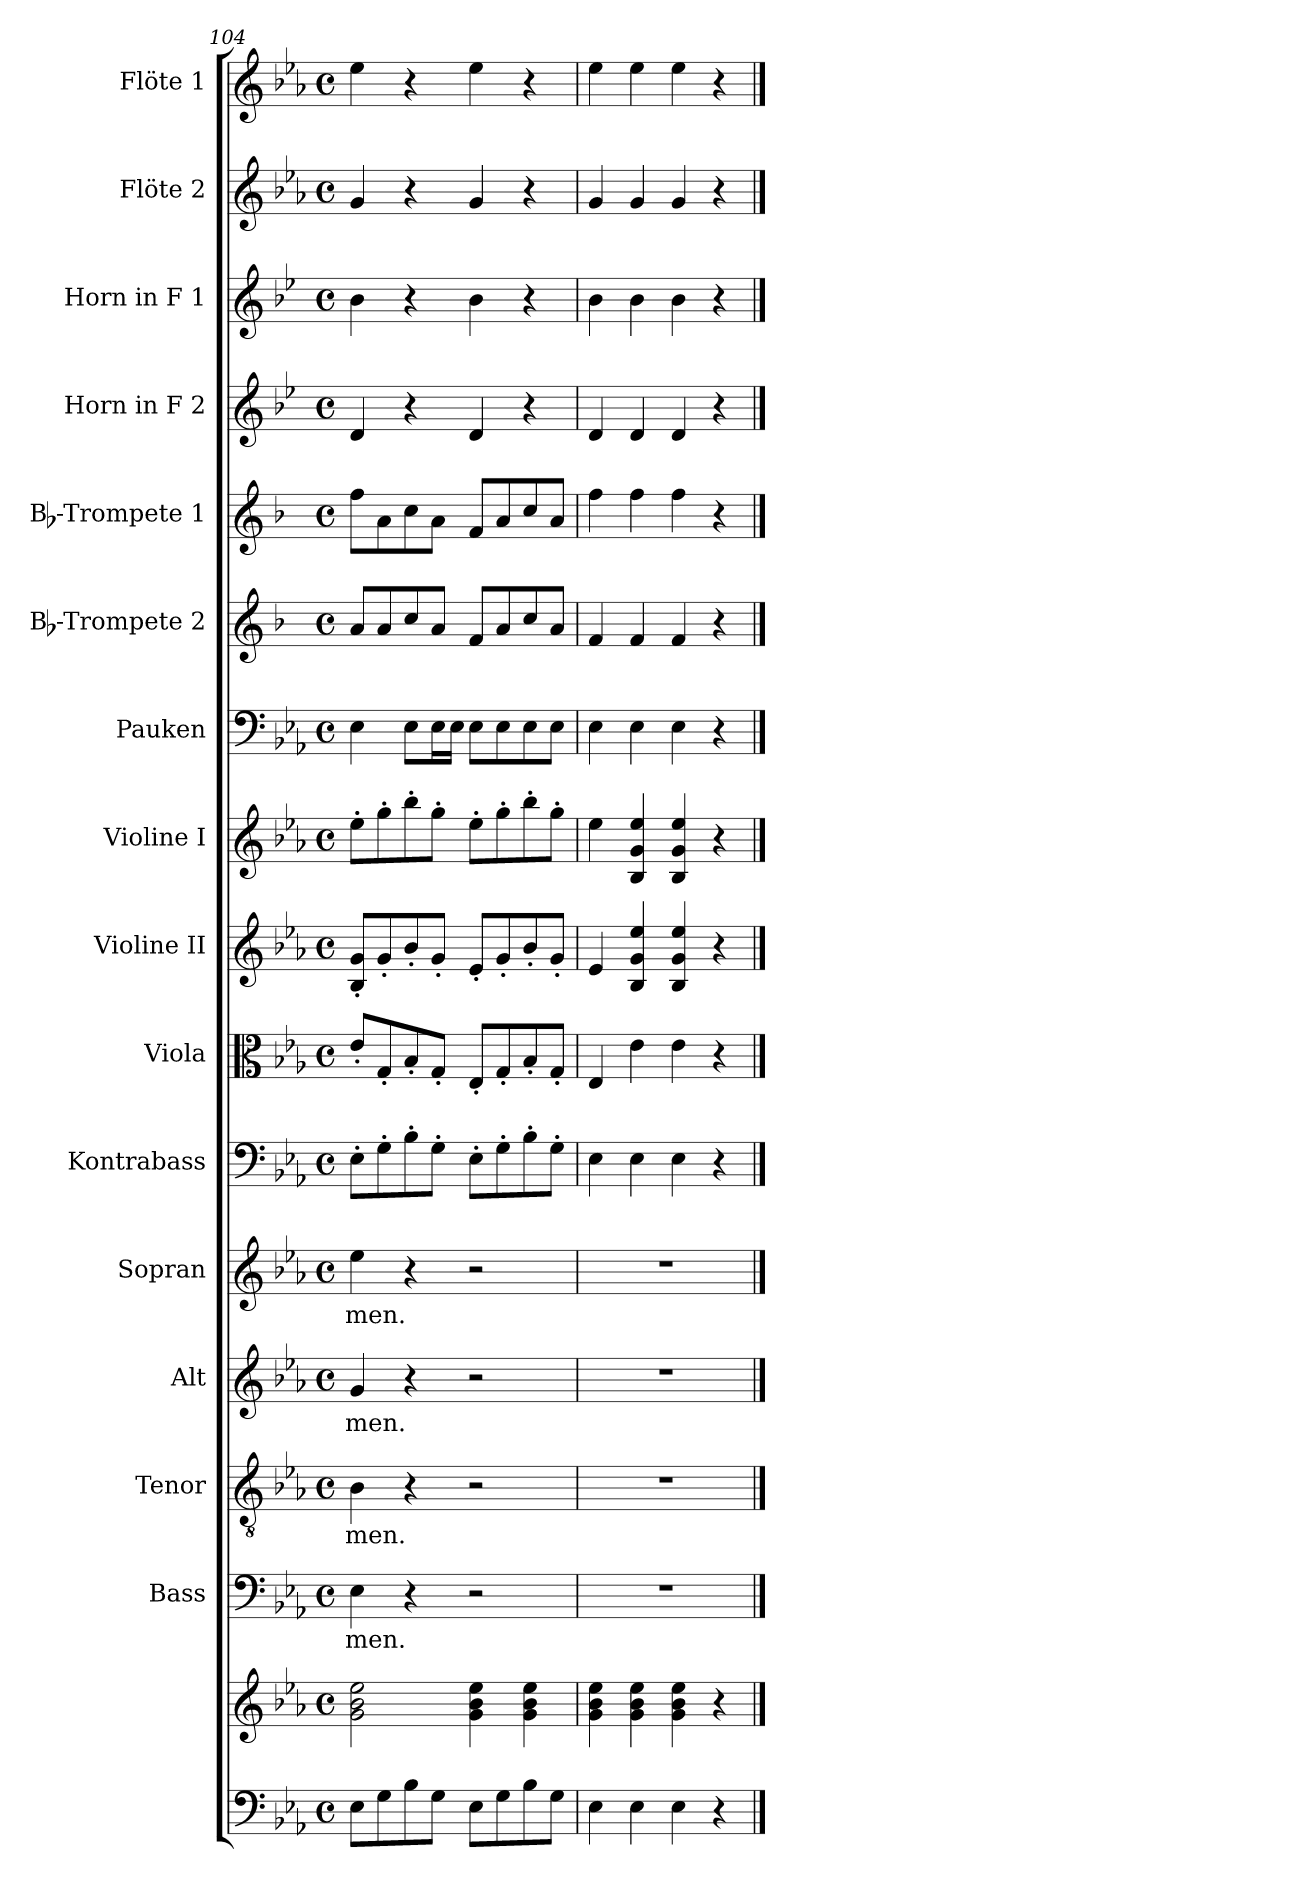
**kern	**kern	**kern	**text	**kern	**text	**kern	**text	**kern	**text	**kern	**kern	**kern	**kern	**kern	**kern	**kern	**kern	**kern	**kern	**kern
*part16	*part16	*part15	*part15	*part14	*part14	*part13	*part13	*part12	*part12	*part11	*part10	*part9	*part8	*part7	*part6	*part5	*part4	*part3	*part2	*part1
*staff17	*staff16	*staff15	*staff15	*staff14	*staff14	*staff13	*staff13	*staff12	*staff12	*staff11	*staff10	*staff9	*staff8	*staff7	*staff6	*staff5	*staff4	*staff3	*staff2	*staff1
*	*	*I"Bass	*	*I"Tenor	*	*I"Alt	*	*I"Sopran	*	*I"Kontrabass	*I"Viola	*I"Violine II	*I"Violine I	*I"Pauken	*I"Bb-Trompete 2	*I"Bb-Trompete 1	*I"Horn in F 2	*I"Horn in F 1	*I"Flöte 2	*I"Flöte 1
*	*	*I'B.	*	*I'T.	*	*I'A.	*	*I'S.	*	*I'Kb.	*I'Vla.	*I'Vl. II	*I'Vl. I	*I'Pk.	*I'Bb Trp. 2	*I'Bb Trp. 1	*	*	*I'Fl. 2	*I'Fl. 1
*clefF4	*clefG2	*clefF4	*	*clefGv2	*	*clefG2	*	*clefG2	*	*clefF4	*clefC3	*clefG2	*clefG2	*clefF4	*clefG2	*clefG2	*clefG2	*clefG2	*clefG2	*clefG2
*	*	*	*	*	*	*	*	*	*	*ITrd7c12	*	*	*	*	*ITrd1c2	*ITrd1c2	*ITrd4c7	*ITrd4c7	*	*
*k[b-e-a-]	*k[b-e-a-]	*k[b-e-a-]	*	*k[b-e-a-]	*	*k[b-e-a-]	*	*k[b-e-a-]	*	*k[b-e-a-]	*k[b-e-a-]	*k[b-e-a-]	*k[b-e-a-]	*k[b-e-a-]	*k[b-e-a-]	*k[b-e-a-]	*k[b-e-a-]	*k[b-e-a-]	*k[b-e-a-]	*k[b-e-a-]
*E-:	*E-:	*E-:	*	*E-:	*	*E-:	*	*E-:	*	*E-:	*E-:	*E-:	*E-:	*E-:	*E-:	*E-:	*E-:	*E-:	*E-:	*E-:
*M4/4	*M4/4	*M4/4	*	*M4/4	*	*M4/4	*	*M4/4	*	*M4/4	*M4/4	*M4/4	*M4/4	*M4/4	*M4/4	*M4/4	*M4/4	*M4/4	*M4/4	*M4/4
*met(c)	*met(c)	*met(c)	*	*met(c)	*	*met(c)	*	*met(c)	*	*met(c)	*met(c)	*met(c)	*met(c)	*met(c)	*met(c)	*met(c)	*met(c)	*met(c)	*met(c)	*met(c)
=104	=104	=104	=104	=104	=104	=104	=104	=104	=104	=104	=104	=104	=104	=104	=104	=104	=104	=104	=104	=104
!	!	!	!LO:LY:b	!	!LO:LY:b	!	!LO:LY:b	!	!LO:LY:b	!	!	!	!	!	!	!	!	!	!	!
8E-\L	2g\ 2b-\ 2ee-\	4E-\	-men.	4B-\	-men.	4g/	-men.	4ee-\	-men.	8EE-'>\L	8e-'</L	8B-/'< 8g/'<L	8ee-'>\L	4E-\	8g/L	8ee-\L	4G/	4e-\	4g/	4ee-\
8G\	.	.	.	.	.	.	.	.	.	8GG'>\	8G'</	8g'</	8gg'>\	.	8g/	8g\	.	.	.	.
8B-\	.	4r	.	4r	.	4r	.	4r	.	8BB-'>\	8B-'</	8b-'</	8bb-'>\	8E-\L	8b-/	8b-\	4r	4r	4r	4r
8G\J	.	.	.	.	.	.	.	.	.	8GG'>\J	8G'</J	8g'</J	8gg'>\J	16E-\L	8g/J	8g\J	.	.	.	.
.	.	.	.	.	.	.	.	.	.	.	.	.	.	16E-\JJ	.	.	.	.	.	.
8E-\L	4g\ 4b-\ 4ee-\	2r	.	2r	.	2r	.	2r	.	8EE-'>\L	8E-'</L	8e-'</L	8ee-'>\L	8E-\L	8e-/L	8e-/L	4G/	4e-\	4g/	4ee-\
8G\	.	.	.	.	.	.	.	.	.	8GG'>\	8G'</	8g'</	8gg'>\	8E-\	8g/	8g/	.	.	.	.
8B-\	4g\ 4b-\ 4ee-\	.	.	.	.	.	.	.	.	8BB-'>\	8B-'</	8b-'</	8bb-'>\	8E-\	8b-/	8b-/	4r	4r	4r	4r
8G\J	.	.	.	.	.	.	.	.	.	8GG'>\J	8G'</J	8g'</J	8gg'>\J	8E-\J	8g/J	8g/J	.	.	.	.
=105	=105	=105	=105	=105	=105	=105	=105	=105	=105	=105	=105	=105	=105	=105	=105	=105	=105	=105	=105	=105
4E-\	4g\ 4b-\ 4ee-\	1r	.	1r	.	1r	.	1r	.	4EE-\	4E-/	4e-/	4ee-\	4E-\	4e-/	4ee-\	4G/	4e-\	4g/	4ee-\
4E-\	4g\ 4b-\ 4ee-\	.	.	.	.	.	.	.	.	4EE-\	4e-\	4B-/ 4g/ 4ee-/	4B-/ 4g/ 4ee-/	4E-\	4e-/	4ee-\	4G/	4e-\	4g/	4ee-\
4E-\	4g\ 4b-\ 4ee-\	.	.	.	.	.	.	.	.	4EE-\	4e-\	4B-/ 4g/ 4ee-/	4B-/ 4g/ 4ee-/	4E-\	4e-/	4ee-\	4G/	4e-\	4g/	4ee-\
4r	4r	.	.	.	.	.	.	.	.	4r	4r	4r	4r	4r	4r	4r	4r	4r	4r	4r
==	==	==	==	==	==	==	==	==	==	==	==	==	==	==	==	==	==	==	==	==
*-	*-	*-	*-	*-	*-	*-	*-	*-	*-	*-	*-	*-	*-	*-	*-	*-	*-	*-	*-	*-
